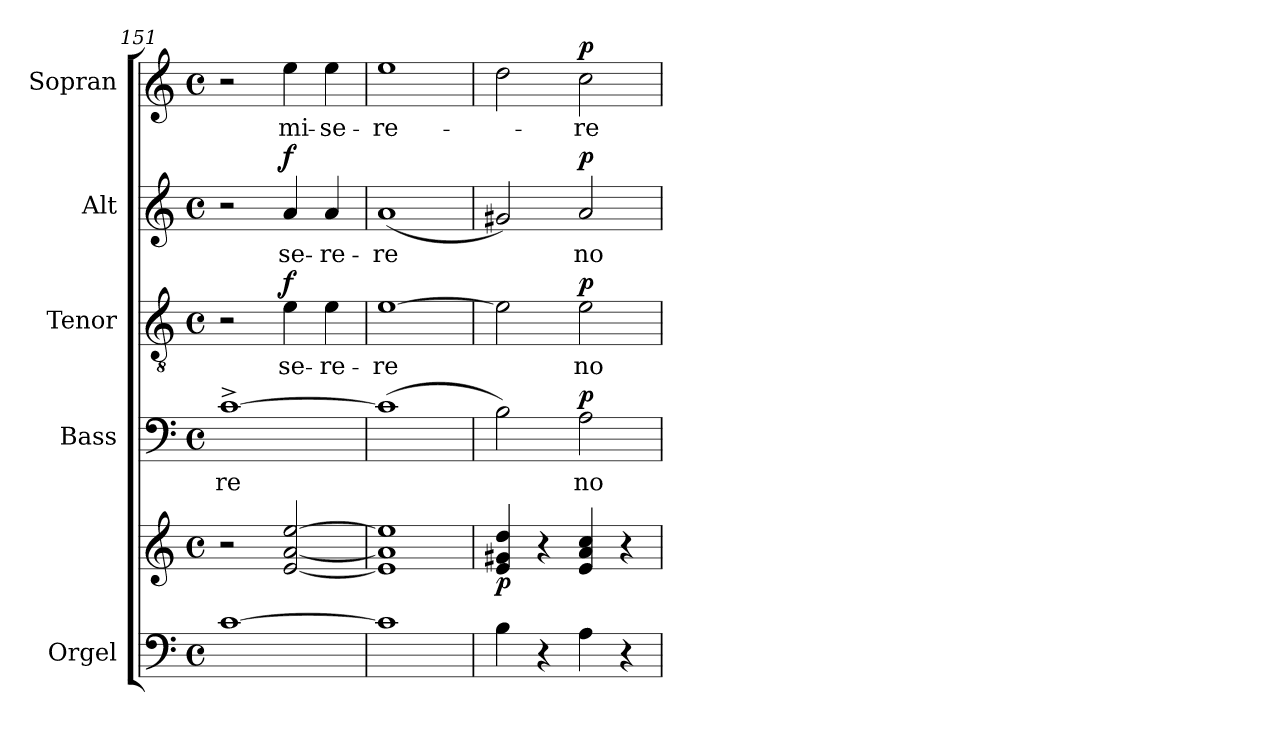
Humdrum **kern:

**kern	**kern	**dynam	**kern	**text	**dynam	**kern	**text	**dynam	**kern	**text	**dynam	**kern	**text	**dynam
*part5	*part5	*part5	*part4	*part4	*part4	*part3	*part3	*part3	*part2	*part2	*part2	*part1	*part1	*part1
*staff6	*staff5	*staff5/6	*staff4	*staff4	*staff4	*staff3	*staff3	*staff3	*staff2	*staff2	*staff2	*staff1	*staff1	*staff1
*I"Orgel	*	*	*I"Bass	*	*	*I"Tenor	*	*	*I"Alt	*	*	*I"Sopran	*	*
*I'Org.	*	*	*I'B.	*	*	*I'T.	*	*	*I'A.	*	*	*I'S.	*	*
*clefF4	*clefG2	*	*clefF4	*	*	*clefGv2	*	*	*clefG2	*	*	*clefG2	*	*
*k[]	*k[]	*	*k[]	*	*	*k[]	*	*	*k[]	*	*	*k[]	*	*
*C:	*C:	*	*C:	*	*	*C:	*	*	*C:	*	*	*C:	*	*
*M4/4	*M4/4	*	*M4/4	*	*	*M4/4	*	*	*M4/4	*	*	*M4/4	*	*
*met(c)	*met(c)	*	*met(c)	*	*	*met(c)	*	*	*met(c)	*	*	*met(c)	*	*
=151	=151	=151	=151	=151	=151	=151	=151	=151	=151	=151	=151	=151	=151	=151
!	!	!	!	!LO:LY:b	!	!	!	!	!	!	!	!	!	!
[1c	2r	.	[1c^>	-re	.	2r	.	.	2r	.	.	2r	.	.
!	!	!	!	!	!	!	!LO:LY:b	!LO:DY:a	!	!LO:LY:b	!LO:DY:a	!	!LO:LY:b	!
.	[2e/ [2a/ [2ee/	.	.	.	.	4e\	-se-	f	4a/	-se-	f	4ee\	mi-	.
!	!	!	!	!	!	!	!LO:LY:b	!	!	!LO:LY:b	!	!	!LO:LY:b	!
.	.	.	.	.	.	4e\	-re-	.	4a/	-re-	.	4ee\	-se-	.
=152	=152	=152	=152	=152	=152	=152	=152	=152	=152	=152	=152	=152	=152	=152
!	!	!	!	!	!	!	!LO:LY:b	!	!	!LO:LY:b	!	!	!LO:LY:b	!
1c]	1e] 1a] 1ee]	.	(>1c]	.	.	[1e	-re	.	(<1a	-re	.	1ee	-re-	.
=153	=153	=153	=153	=153	=153	=153	=153	=153	=153	=153	=153	=153	=153	=153
!	!	!LO:DY:b	!	!	!	!	!	!	!	!	!	!	!	!
4B\	4e/ 4g#X/ 4dd/	p	2B\)	.	.	2e\]	.	.	2g#X/)	.	.	2dd\	.	.
4r	4r	.	.	.	.	.	.	.	.	.	.	.	.	.
!	!	!	!	!LO:LY:b	!LO:DY:a	!	!LO:LY:b	!LO:DY:a	!	!LO:LY:b	!LO:DY:a	!	!LO:LY:b	!LO:DY:a
4A\	4e/ 4a/ 4cc/	.	2A\	no-	p	2e\	no-	p	2a/	no-	p	2cc\	-re	p
4r	4r	.	.	.	.	.	.	.	.	.	.	.	.	.
=	=	=	=	=	=	=	=	=	=	=	=	=	=	=
*-	*-	*-	*-	*-	*-	*-	*-	*-	*-	*-	*-	*-	*-	*-
